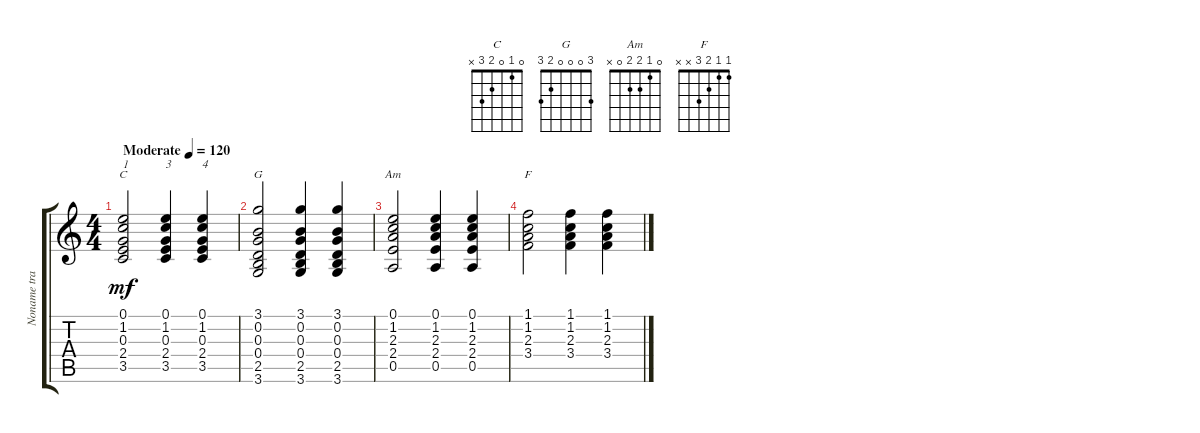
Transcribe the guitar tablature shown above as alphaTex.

\track ("Noname track" "Noname tra") {instrument acousticguitarnylon}
\staff {score tabs}
\tuning (E4 B3 G3 D3 A2 E2) {hide}
\chord ("C" 0 1 0 2 3 x)
\chord ("G" 3 0 0 0 2 3)
\chord ("Am" 0 1 2 2 0 x)
\chord ("F" 1 1 2 3 x x)
\ts (4 4)
\tempo (120 "Moderate")
\clef g2
\ks c
(0.1 1.2 0.3 2.4 3.5).2{ch "C" txt "1" dy mf instrument acousticguitarnylon} (0.1 1.2 0.3 2.4 3.5).4{txt "3"} (0.1 1.2 0.3 2.4 3.5).4{txt "4"} |
(3.1 0.2 0.3 0.4 2.5 3.6).2{ch "G"} (3.1 0.2 0.3 0.4 2.5 3.6).4 (3.1 0.2 0.3 0.4 2.5 3.6).4 |
(0.1 1.2 2.3 2.4 0.5).2{ch "Am"} (0.1 1.2 2.3 2.4 0.5).4 (0.1 1.2 2.3 2.4 0.5).4 |
(1.1 1.2 2.3 3.4).2{ch "F"} (1.1 1.2 2.3 3.4).4 (1.1 1.2 2.3 3.4).4
